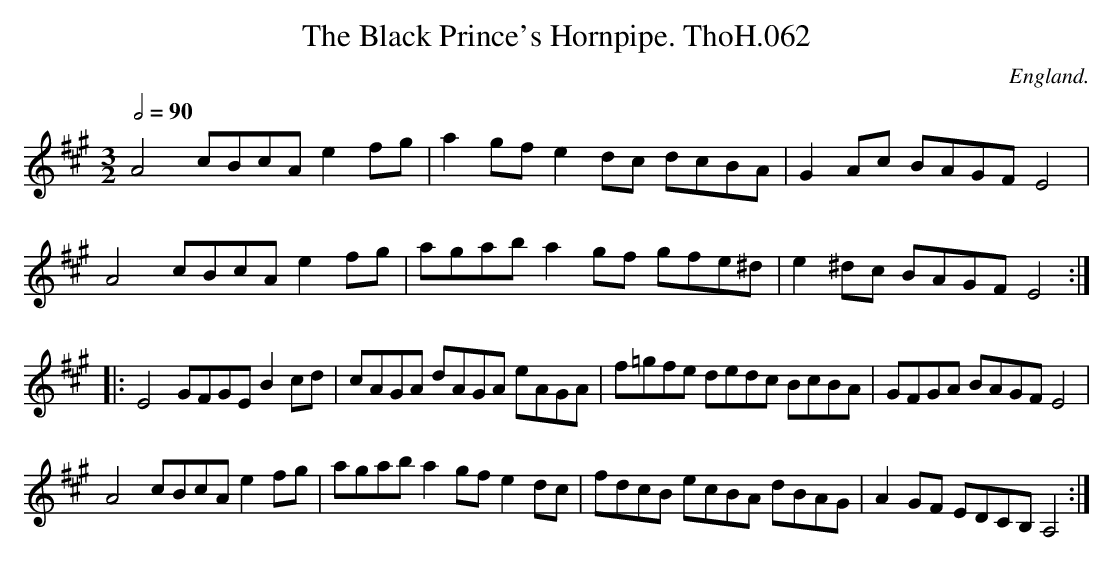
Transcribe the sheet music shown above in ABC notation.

X:1
T:Black Prince's Hornpipe. ThoH.062, The
Q:1/2=90
M:3/2
L:1/8
O:England.
K:A
A4cBcAe2fg|a2gfe2dc dcBA|G2Ac BAGFE4|
A4cBcAe2fg|agaba2gf gfe^d|e2^dc BAGFE4:|
|:E4GFGEB2cd|cAGA dAGA eAGA|f=gfe dedc BcBA|GFGA BAGFE4|
A4cBcAe2fg|agaba2gfe2dc|fdcB ecBA dBAG|A2GF EDCB,A,4:|
